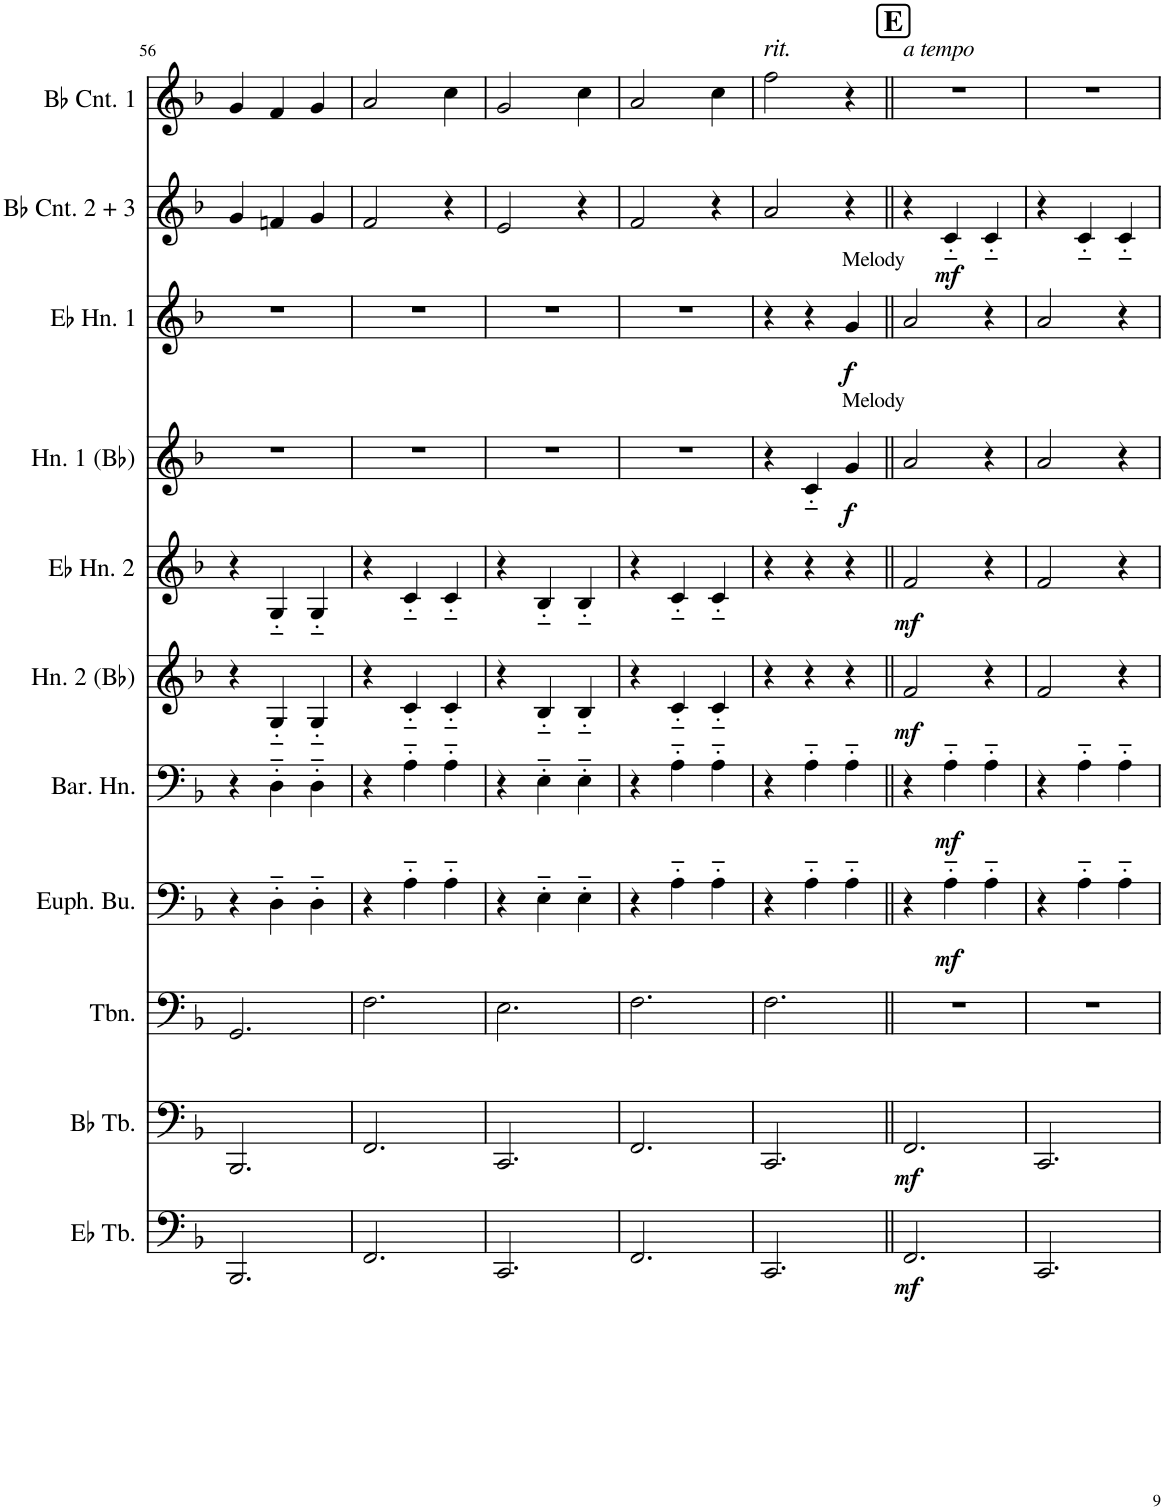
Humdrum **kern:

**kern	**dynam	**kern	**dynam	**kern	**kern	**dynam	**kern	**dynam	**kern	**dynam	**kern	**dynam	**kern	**dynam	**kern	**dynam	**kern	**dynam	**kern
*part11	*part11	*part10	*part10	*part9	*part8	*part8	*part7	*part7	*part6	*part6	*part5	*part5	*part4	*part4	*part3	*part3	*part2	*part2	*part1
*staff11	*staff11	*staff10	*staff10	*staff9	*staff8	*staff8	*staff7	*staff7	*staff6	*staff6	*staff5	*staff5	*staff4	*staff4	*staff3	*staff3	*staff2	*staff2	*staff1
*I"Eb Tuba	*	*I"Bb Tuba	*	*I"Trombone	*I"Euphonium	*	*I"Baritone Horn	*	*I"Horn 2 (Bb)	*	*I"Horn in Eb2	*	*I"Horn 1 (Bb)	*	*I"Horn in Eb1	*	*I"Bb Cornet 2 + 3	*	*I"BbCornet 1
*I'Eb Tb.	*	*I'Bb Tb.	*	*I'Tbn.	*	*	*I'Bar. Hn.	*	*I'Hn. 2 (Bb)	*	*	*	*I'Hn. 1 (Bb)	*	*	*	*I'Bb Cnt. 2 + 3	*	*I'Bb Cnt. 1
!!LO:PB:g=z
*clefF4	*	*clefF4	*	*clefF4	*clefF4	*	*clefF4	*	*clefG2	*	*clefG2	*	*clefG2	*	*clefG2	*	*clefG2	*	*clefG2
*	*	*	*	*	*	*	*Trd4c7	*	*Trd1c2	*	*Trd4c7	*	*Trd1c2	*	*Trd4c7	*	*Trd1c2	*	*Trd1c2
*k[b-]	*	*k[b-]	*	*k[b-]	*k[b-]	*	*k[b-]	*	*k[b-]	*	*k[b-]	*	*k[b-]	*	*k[b-]	*	*k[b-]	*	*k[b-]
*M3/4	*	*M3/4	*	*M3/4	*M3/4	*	*M3/4	*	*M3/4	*	*M3/4	*	*M3/4	*	*M3/4	*	*M3/4	*	*M3/4
=56	=56	=56	=56	=56	=56	=56	=56	=56	=56	=56	=56	=56	=56	=56	=56	=56	=56	=56	=56
2.BBB-/	.	2.BBB-/	.	2.GG/	4r	.	4r	.	4r	.	4r	.	2.r	.	2.r	.	4g/	.	4g/
.	.	.	.	.	4D'~\	.	4D'~\	.	4G'~/	.	4G'~/	.	.	.	.	.	4fn/	.	4f/
.	.	.	.	.	4D'~\	.	4D'~\	.	4G'~/	.	4G'~/	.	.	.	.	.	4g/	.	4g/
=57	=57	=57	=57	=57	=57	=57	=57	=57	=57	=57	=57	=57	=57	=57	=57	=57	=57	=57	=57
2.FF/	.	2.FF/	.	2.F\	4r	.	4r	.	4r	.	4r	.	2.r	.	2.r	.	2f/	.	2a/
.	.	.	.	.	4A'~\	.	4A'~\	.	4c'~/	.	4c'~/	.	.	.	.	.	.	.	.
.	.	.	.	.	4A'~\	.	4A'~\	.	4c'~/	.	4c'~/	.	.	.	.	.	4r	.	4cc\
=58	=58	=58	=58	=58	=58	=58	=58	=58	=58	=58	=58	=58	=58	=58	=58	=58	=58	=58	=58
2.CC/	.	2.CC/	.	2.E\	4r	.	4r	.	4r	.	4r	.	2.r	.	2.r	.	2e/	.	2g/
.	.	.	.	.	4E'~\	.	4E'~\	.	4B-'~/	.	4B-'~/	.	.	.	.	.	.	.	.
.	.	.	.	.	4E'~\	.	4E'~\	.	4B-'~/	.	4B-'~/	.	.	.	.	.	4r	.	4cc\
=59	=59	=59	=59	=59	=59	=59	=59	=59	=59	=59	=59	=59	=59	=59	=59	=59	=59	=59	=59
2.FF/	.	2.FF/	.	2.F\	4r	.	4r	.	4r	.	4r	.	2.r	.	2.r	.	2f/	.	2a/
.	.	.	.	.	4A'~\	.	4A'~\	.	4c'~/	.	4c'~/	.	.	.	.	.	.	.	.
.	.	.	.	.	4A'~\	.	4A'~\	.	4c'~/	.	4c'~/	.	.	.	.	.	4r	.	4cc\
=60	=60	=60	=60	=60	=60	=60	=60	=60	=60	=60	=60	=60	=60	=60	=60	=60	=60	=60	=60
!	!	!	!	!	!	!	!	!	!	!	!	!	!	!	!	!	!	!	!LO:TX:a:i:t=rit.
2.CC/	.	2.CC/	.	2.F\	4r	.	4r	.	4r	.	4r	.	4r	.	4r	.	2a/	.	2ff\
.	.	.	.	.	4A'~\	.	4A'~\	.	4r	.	4r	.	4c'~/	.	4r	.	.	.	.
!	!	!	!	!	!	!	!	!	!	!	!	!	!	!	!LO:TX:a:t=Melody	!	!	!	!
!	!	!	!	!	!	!	!	!	!	!	!	!	!LO:TX:a:t=Melody	!	!	!	!	!	!
!	!	!	!	!	!	!	!	!	!	!	!	!	!	!LO:DY:b	!	!LO:DY:b	!	!	!
.	.	.	.	.	4A'~\	.	4A'~\	.	4r	.	4r	.	4g/	f	4g/	f	4r	.	4r
!!LO:REH:place=s1:a:B:cj:fs=14:t=E
=61||	=61||	=61||	=61||	=61||	=61||	=61||	=61||	=61||	=61||	=61||	=61||	=61||	=61||	=61||	=61||	=61||	=61||	=61||	=61||
!	!	!	!	!	!	!	!	!	!	!	!	!	!	!	!	!	!	!	!LO:TX:a:i:t=a tempo
!	!LO:DY:b	!	!LO:DY:b	!	!	!	!	!	!	!LO:DY:b	!	!LO:DY:b	!	!	!	!	!	!	!
2.FF/	mf	2.FF/	mf	2.r	4r	.	4r	.	2f/	mf	2f/	mf	2a/	.	2a/	.	4r	.	2.r
!	!	!	!	!	!	!LO:DY:b	!	!LO:DY:b	!	!	!	!	!	!	!	!	!	!LO:DY:b	!
.	.	.	.	.	4A'~\	mf	4A'~\	mf	.	.	.	.	.	.	.	.	4c'~/	mf	.
.	.	.	.	.	4A'~\	.	4A'~\	.	4r	.	4r	.	4r	.	4r	.	4c'~/	.	.
=62	=62	=62	=62	=62	=62	=62	=62	=62	=62	=62	=62	=62	=62	=62	=62	=62	=62	=62	=62
2.CC/	.	2.CC/	.	2.r	4r	.	4r	.	2f/	.	2f/	.	2a/	.	2a/	.	4r	.	2.r
.	.	.	.	.	4A'~\	.	4A'~\	.	.	.	.	.	.	.	.	.	4c'~/	.	.
.	.	.	.	.	4A'~\	.	4A'~\	.	4r	.	4r	.	4r	.	4r	.	4c'~/	.	.
=	=	=	=	=	=	=	=	=	=	=	=	=	=	=	=	=	=	=	=
*-	*-	*-	*-	*-	*-	*-	*-	*-	*-	*-	*-	*-	*-	*-	*-	*-	*-	*-	*-
